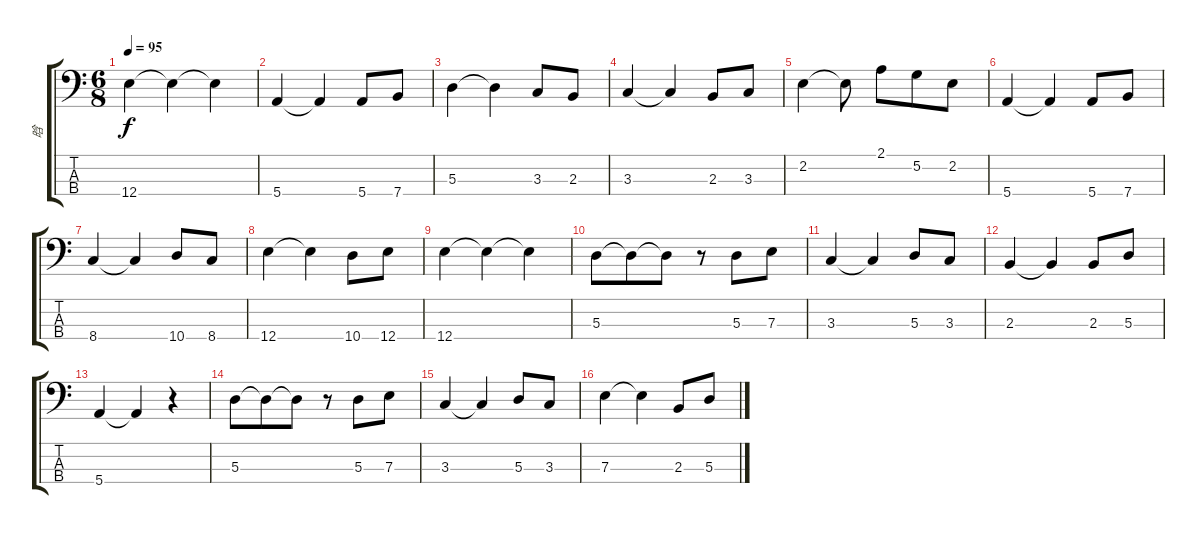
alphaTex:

\track ("晗" "晗") {instrument electricbassfinger}
\staff {score tabs}
\tuning (G2 D2 A1 E1) {hide}
\ts (6 8)
\tempo 95
\clef f4
\ks c
12.4.4{dy f} 12.4{t}.4 12.4{t}.4 |
5.4.4 5.4{t}.4 5.4.8 7.4.8 |
5.3.4 5.3{t}.4 3.3.8 2.3.8 |
3.3.4 3.3{t}.4 2.3.8 3.3.8 |
2.2.4 2.2{t}.8 2.1.8 5.2.8 2.2.8 |
5.4.4 5.4{t}.4 5.4.8 7.4.8 |
8.4.4 8.4{t}.4 10.4.8 8.4.8 |
12.4.4 12.4{t}.4 10.4.8 12.4.8 |
12.4.4 12.4{t}.4 12.4{t}.4 |
5.3.8 5.3{t}.8 5.3{t}.8 r.8 5.3.8 7.3.8 |
3.3.4 3.3{t}.4 5.3.8 3.3.8 |
2.3.4 2.3{t}.4 2.3.8 5.3.8 |
5.4.4 5.4{t}.4 r.4 |
5.3.8 5.3{t}.8 5.3{t}.8 r.8 5.3.8 7.3.8 |
3.3.4 3.3{t}.4 5.3.8 3.3.8 |
7.3.4 7.3{t}.4 2.3.8 5.3.8
